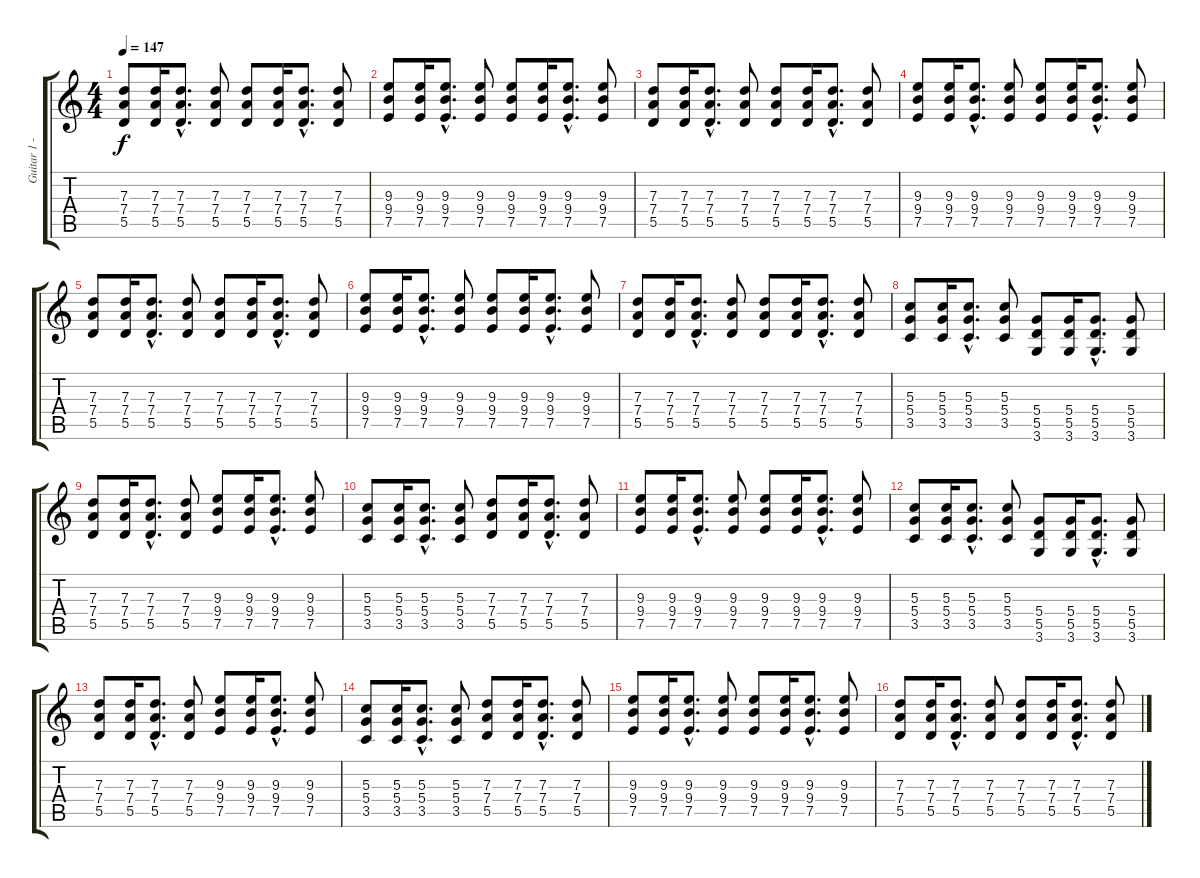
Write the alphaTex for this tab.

\track ("Guitar 1 - Brett Gurewitz" "Guitar 1 -") {instrument distortionguitar}
\staff {score tabs}
\tuning (E4 B3 G3 D3 A2 E2) {hide}
\ts (4 4)
\tempo 147
\clef g2
\ks c
(7.3 7.4 5.5).8{dy f} (7.3 7.4 5.5).16 (7.3{hac} 7.4{hac} 5.5{hac}).8{d} (7.3 7.4 5.5).8 (7.3 7.4 5.5).8 (7.3 7.4 5.5).16 (7.3{hac} 7.4{hac} 5.5{hac}).8{d} (7.3 7.4 5.5).8 |
(9.3 9.4 7.5).8 (9.3 9.4 7.5).16 (9.3{hac} 9.4{hac} 7.5{hac}).8{d} (9.3 9.4 7.5).8 (9.3 9.4 7.5).8 (9.3 9.4 7.5).16 (9.3{hac} 9.4{hac} 7.5{hac}).8{d} (9.3 9.4 7.5).8 |
(7.3 7.4 5.5).8 (7.3 7.4 5.5).16 (7.3{hac} 7.4{hac} 5.5{hac}).8{d} (7.3 7.4 5.5).8 (7.3 7.4 5.5).8 (7.3 7.4 5.5).16 (7.3{hac} 7.4{hac} 5.5{hac}).8{d} (7.3 7.4 5.5).8 |
(9.3 9.4 7.5).8 (9.3 9.4 7.5).16 (9.3{hac} 9.4{hac} 7.5{hac}).8{d} (9.3 9.4 7.5).8 (9.3 9.4 7.5).8 (9.3 9.4 7.5).16 (9.3{hac} 9.4{hac} 7.5{hac}).8{d} (9.3 9.4 7.5).8 |
(7.3 7.4 5.5).8 (7.3 7.4 5.5).16 (7.3{hac} 7.4{hac} 5.5{hac}).8{d} (7.3 7.4 5.5).8 (7.3 7.4 5.5).8 (7.3 7.4 5.5).16 (7.3{hac} 7.4{hac} 5.5{hac}).8{d} (7.3 7.4 5.5).8 |
(9.3 9.4 7.5).8 (9.3 9.4 7.5).16 (9.3{hac} 9.4{hac} 7.5{hac}).8{d} (9.3 9.4 7.5).8 (9.3 9.4 7.5).8 (9.3 9.4 7.5).16 (9.3{hac} 9.4{hac} 7.5{hac}).8{d} (9.3 9.4 7.5).8 |
(7.3 7.4 5.5).8 (7.3 7.4 5.5).16 (7.3{hac} 7.4{hac} 5.5{hac}).8{d} (7.3 7.4 5.5).8 (7.3 7.4 5.5).8 (7.3 7.4 5.5).16 (7.3{hac} 7.4{hac} 5.5{hac}).8{d} (7.3 7.4 5.5).8 |
(5.3 5.4 3.5).8 (5.3 5.4 3.5).16 (5.3{hac} 5.4{hac} 3.5{hac}).8{d} (5.3 5.4 3.5).8 (5.4 5.5 3.6).8 (5.4 5.5 3.6).16 (5.4{hac} 5.5{hac} 3.6{hac}).8{d} (5.4 5.5 3.6).8 |
(7.3 7.4 5.5).8 (7.3 7.4 5.5).16 (7.3{hac} 7.4{hac} 5.5{hac}).8{d} (7.3 7.4 5.5).8 (9.3 9.4 7.5).8 (9.3 9.4 7.5).16 (9.3{hac} 9.4{hac} 7.5{hac}).8{d} (9.3 9.4 7.5).8 |
(5.3 5.4 3.5).8 (5.3 5.4 3.5).16 (5.3{hac} 5.4{hac} 3.5{hac}).8{d} (5.3 5.4 3.5).8 (7.3 7.4 5.5).8 (7.3 7.4 5.5).16 (7.3{hac} 7.4{hac} 5.5{hac}).8{d} (7.3 7.4 5.5).8 |
(9.3 9.4 7.5).8 (9.3 9.4 7.5).16 (9.3{hac} 9.4{hac} 7.5{hac}).8{d} (9.3 9.4 7.5).8 (9.3 9.4 7.5).8 (9.3 9.4 7.5).16 (9.3{hac} 9.4{hac} 7.5{hac}).8{d} (9.3 9.4 7.5).8 |
(5.3 5.4 3.5).8 (5.3 5.4 3.5).16 (5.3{hac} 5.4{hac} 3.5{hac}).8{d} (5.3 5.4 3.5).8 (5.4 5.5 3.6).8 (5.4 5.5 3.6).16 (5.4{hac} 5.5{hac} 3.6{hac}).8{d} (5.4 5.5 3.6).8 |
(7.3 7.4 5.5).8 (7.3 7.4 5.5).16 (7.3{hac} 7.4{hac} 5.5{hac}).8{d} (7.3 7.4 5.5).8 (9.3 9.4 7.5).8 (9.3 9.4 7.5).16 (9.3{hac} 9.4{hac} 7.5{hac}).8{d} (9.3 9.4 7.5).8 |
(5.3 5.4 3.5).8 (5.3 5.4 3.5).16 (5.3{hac} 5.4{hac} 3.5{hac}).8{d} (5.3 5.4 3.5).8 (7.3 7.4 5.5).8 (7.3 7.4 5.5).16 (7.3{hac} 7.4{hac} 5.5{hac}).8{d} (7.3 7.4 5.5).8 |
(9.3 9.4 7.5).8 (9.3 9.4 7.5).16 (9.3{hac} 9.4{hac} 7.5{hac}).8{d} (9.3 9.4 7.5).8 (9.3 9.4 7.5).8 (9.3 9.4 7.5).16 (9.3{hac} 9.4{hac} 7.5{hac}).8{d} (9.3 9.4 7.5).8 |
(7.3 7.4 5.5).8 (7.3 7.4 5.5).16 (7.3{hac} 7.4{hac} 5.5{hac}).8{d} (7.3 7.4 5.5).8 (7.3 7.4 5.5).8 (7.3 7.4 5.5).16 (7.3{hac} 7.4{hac} 5.5{hac}).8{d} (7.3 7.4 5.5).8
